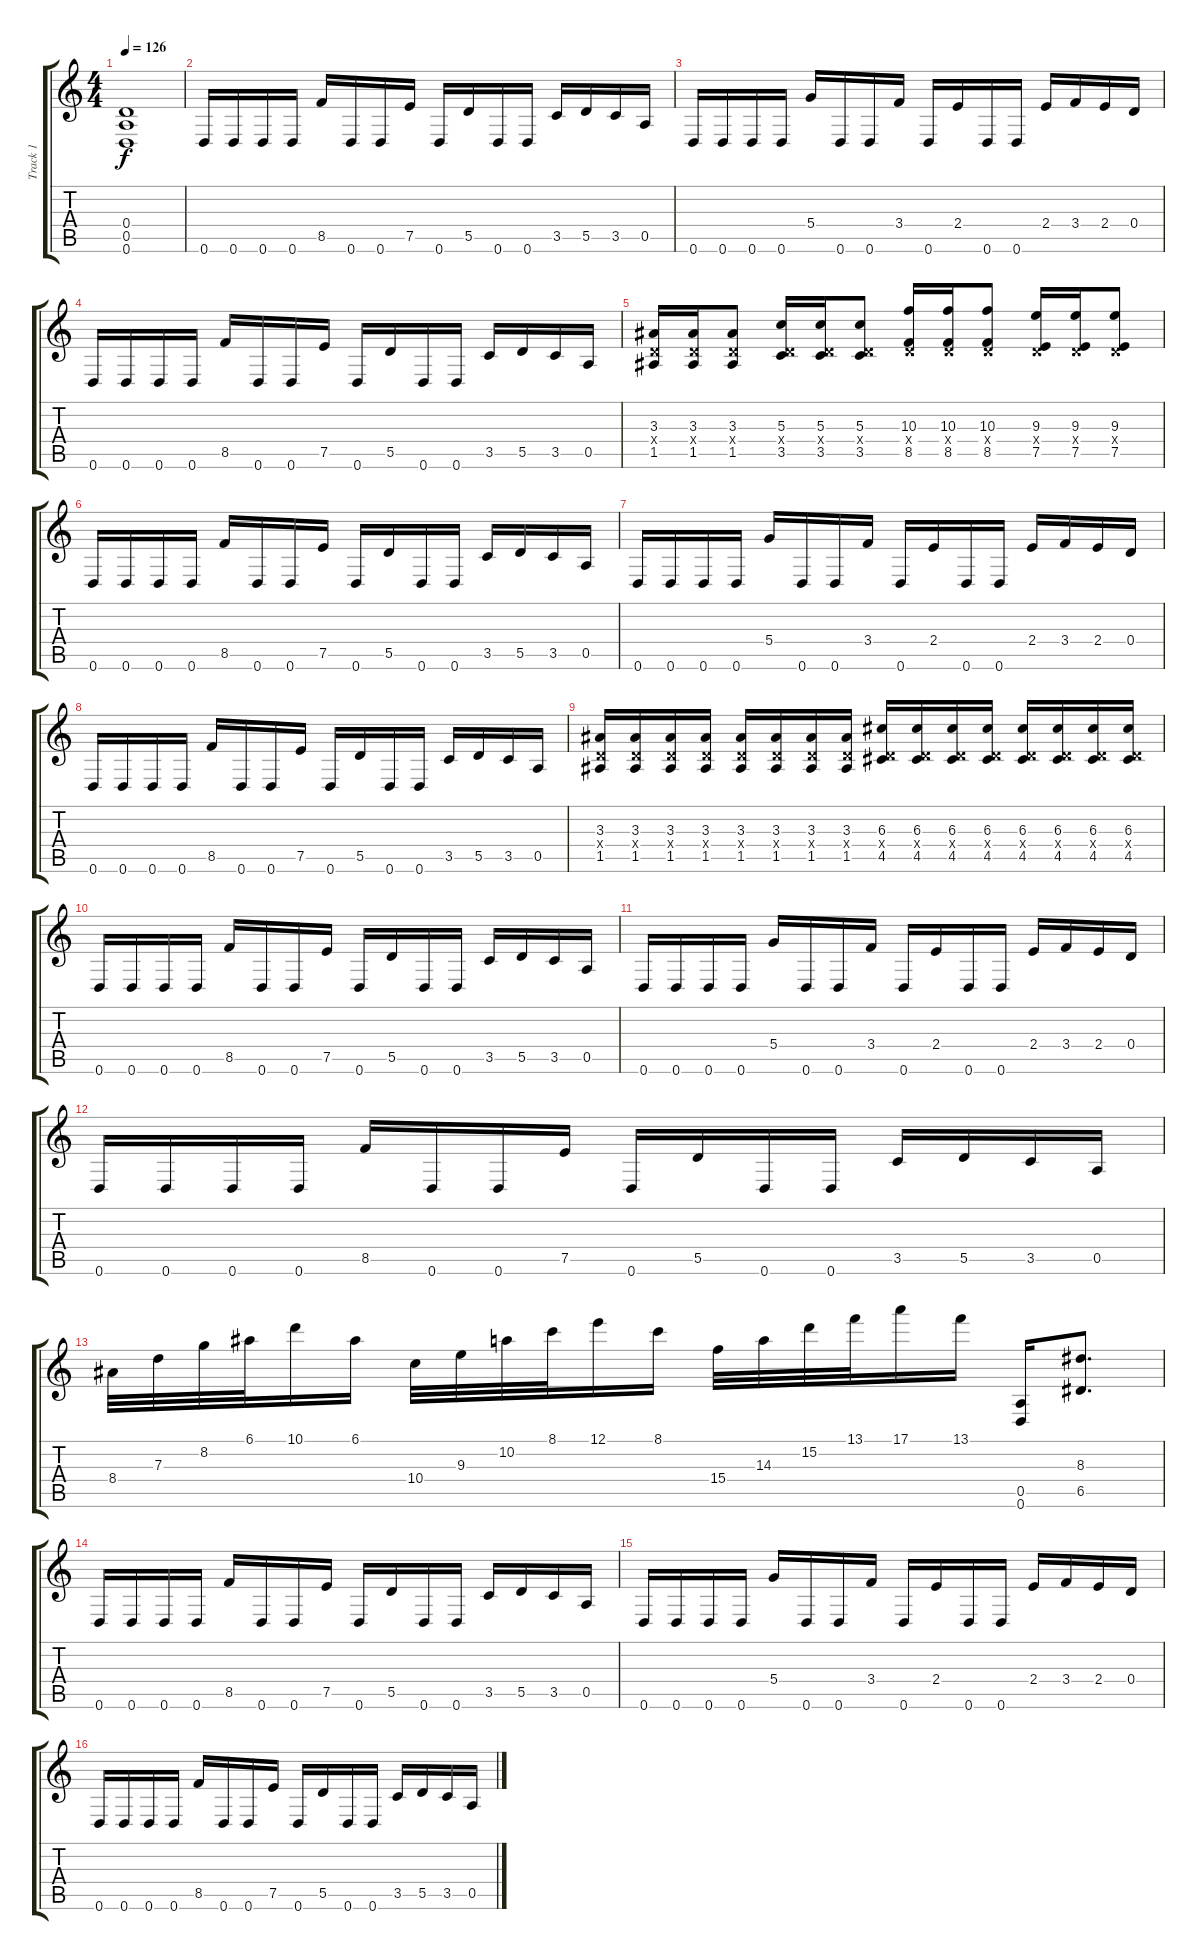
\track ("Track 1" "Track 1") {instrument overdrivenguitar}
\staff {score tabs}
\tuning (E4 B3 G3 D3 A2 D2) {hide}
\ts (4 4)
\tempo 126
\clef g2
\ks c
(0.4{t} 0.5{t} 0.6{t}).1{dy f} |
0.6.16 0.6.16 0.6.16 0.6.16 8.5.16 0.6.16 0.6.16 7.5.16 0.6.16 5.5.16 0.6.16 0.6.16 3.5.16 5.5.16 3.5.16 0.5.16 |
0.6.16 0.6.16 0.6.16 0.6.16 5.4.16 0.6.16 0.6.16 3.4.16 0.6.16 2.4.16 0.6.16 0.6.16 2.4.16 3.4.16 2.4.16 0.4.16 |
0.6.16 0.6.16 0.6.16 0.6.16 8.5.16 0.6.16 0.6.16 7.5.16 0.6.16 5.5.16 0.6.16 0.6.16 3.5.16 5.5.16 3.5.16 0.5.16 |
(3.3 0.4{x} 1.5).16 (3.3 0.4{x} 1.5).16 (3.3 0.4{x} 1.5).8 (5.3 0.4{x} 3.5).16 (5.3 0.4{x} 3.5).16 (5.3 0.4{x} 3.5).8 (10.3 0.4{x} 8.5).16 (10.3 0.4{x} 8.5).16 (10.3 0.4{x} 8.5).8 (9.3 0.4{x} 7.5).16 (9.3 0.4{x} 7.5).16 (9.3 0.4{x} 7.5).8 |
0.6.16 0.6.16 0.6.16 0.6.16 8.5.16 0.6.16 0.6.16 7.5.16 0.6.16 5.5.16 0.6.16 0.6.16 3.5.16 5.5.16 3.5.16 0.5.16 |
0.6.16 0.6.16 0.6.16 0.6.16 5.4.16 0.6.16 0.6.16 3.4.16 0.6.16 2.4.16 0.6.16 0.6.16 2.4.16 3.4.16 2.4.16 0.4.16 |
0.6.16 0.6.16 0.6.16 0.6.16 8.5.16 0.6.16 0.6.16 7.5.16 0.6.16 5.5.16 0.6.16 0.6.16 3.5.16 5.5.16 3.5.16 0.5.16 |
(3.3 0.4{x} 1.5).16 (3.3 0.4{x} 1.5).16 (3.3 0.4{x} 1.5).16 (3.3 0.4{x} 1.5).16 (3.3 0.4{x} 1.5).16 (3.3 0.4{x} 1.5).16 (3.3 0.4{x} 1.5).16 (3.3 0.4{x} 1.5).16 (6.3 0.4{x} 4.5).16 (6.3 0.4{x} 4.5).16 (6.3 0.4{x} 4.5).16 (6.3 0.4{x} 4.5).16 (6.3 0.4{x} 4.5).16 (6.3 0.4{x} 4.5).16 (6.3 0.4{x} 4.5).16 (6.3 0.4{x} 4.5).16 |
0.6.16 0.6.16 0.6.16 0.6.16 8.5.16 0.6.16 0.6.16 7.5.16 0.6.16 5.5.16 0.6.16 0.6.16 3.5.16 5.5.16 3.5.16 0.5.16 |
0.6.16 0.6.16 0.6.16 0.6.16 5.4.16 0.6.16 0.6.16 3.4.16 0.6.16 2.4.16 0.6.16 0.6.16 2.4.16 3.4.16 2.4.16 0.4.16 |
0.6.16 0.6.16 0.6.16 0.6.16 8.5.16 0.6.16 0.6.16 7.5.16 0.6.16 5.5.16 0.6.16 0.6.16 3.5.16 5.5.16 3.5.16 0.5.16 |
8.4.32 7.3.32 8.2.32 6.1.32 10.1.16 6.1.16 10.4.32 9.3.32 10.2.32 8.1.32 12.1.16 8.1.16 15.4.32 14.3.32 15.2.32 13.1.32 17.1.16 13.1.16 (0.5 0.6).16 (8.3 6.5).8{d} |
0.6.16 0.6.16 0.6.16 0.6.16 8.5.16 0.6.16 0.6.16 7.5.16 0.6.16 5.5.16 0.6.16 0.6.16 3.5.16 5.5.16 3.5.16 0.5.16 |
0.6.16 0.6.16 0.6.16 0.6.16 5.4.16 0.6.16 0.6.16 3.4.16 0.6.16 2.4.16 0.6.16 0.6.16 2.4.16 3.4.16 2.4.16 0.4.16 |
0.6.16 0.6.16 0.6.16 0.6.16 8.5.16 0.6.16 0.6.16 7.5.16 0.6.16 5.5.16 0.6.16 0.6.16 3.5.16 5.5.16 3.5.16 0.5.16
